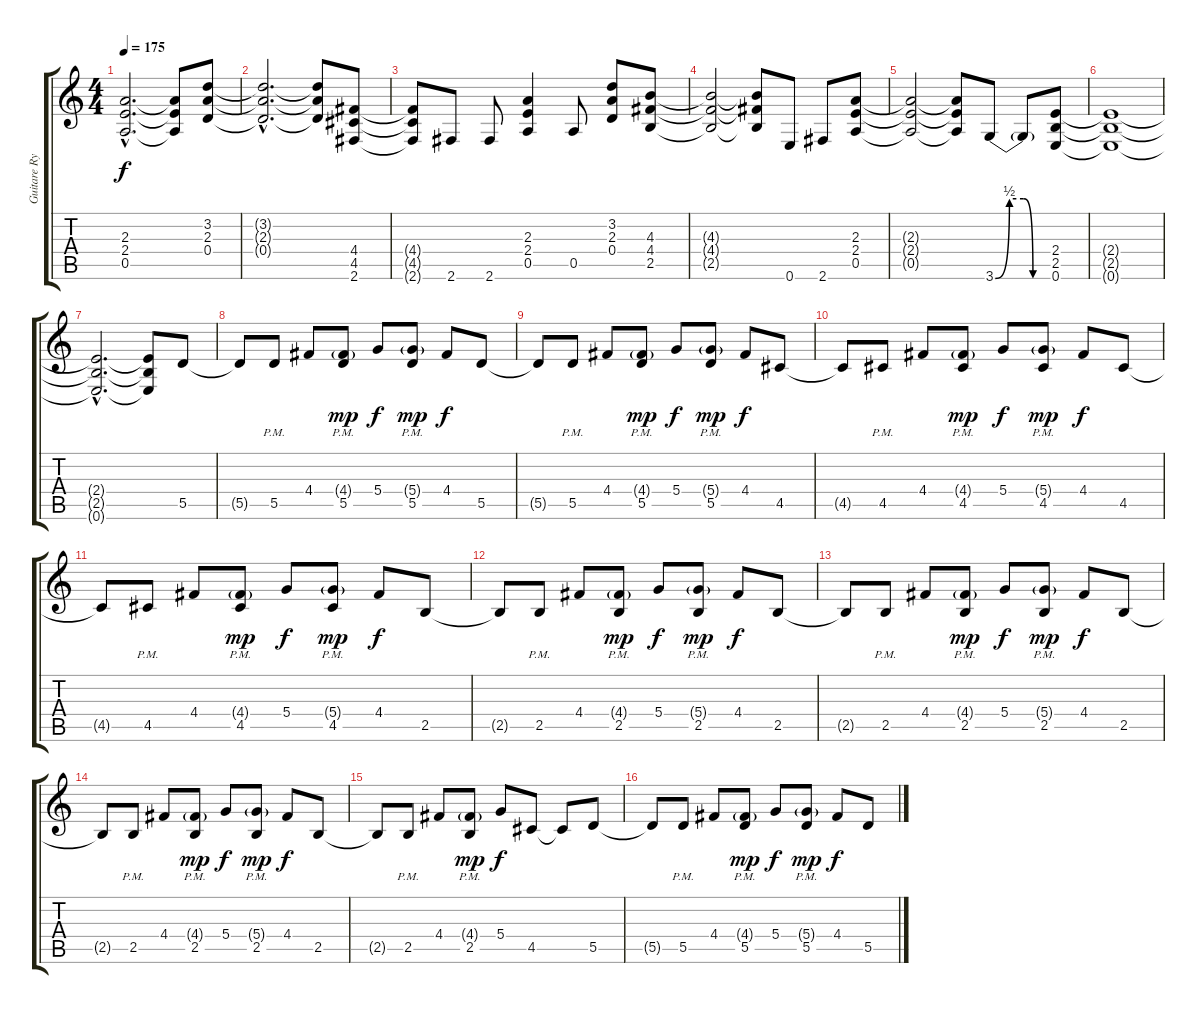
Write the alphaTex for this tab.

\track ("Guitare Rythm 2" "Guitare Ry") {instrument overdrivenguitar}
\staff {score tabs}
\tuning (E4 B3 G3 D3 A2 E2) {hide}
\ts (4 4)
\tempo 175
\clef g2
\ks c
(2.3{hac t} 2.4{hac t} 0.5{hac t}).2{d dy f} (2.3{t} 2.4{t} 0.5{t}).8 (3.2 2.3 0.4).8 |
(3.2{hac t} 2.3{hac t} 0.4{hac t}).2{d} (3.2{t} 2.3{t} 0.4{t}).8 (4.4 4.5 2.6).8 |
(4.4{t} 4.5{t} 2.6{t}).8 2.6.8 2.6.8 (2.3 2.4 0.5).4 0.5.8 (3.2 2.3 0.4).8 (4.3 4.4 2.5).8 |
(4.3{t} 4.4{t} 2.5{t}).2 (4.3{t} 4.4{t} 2.5{t}).8 0.6.8 2.6.8 (2.3 2.4 0.5).8 |
(2.3{t} 2.4{t} 0.5{t}).2 (2.3{t} 2.4{t} 0.5{t}).8 3.6{be (custom 0 0 15 2 30 2 40 0 45 0 60 0)}.8 3.6{t}.8 (2.4 2.5 0.6).8 |
(2.4{t} 2.5{t} 0.6{t}).1 |
(2.4{hac t} 2.5{hac t} 0.6{hac t}).2{d} (2.4{t} 2.5{t} 0.6{t}).8 5.5.8 |
5.5{t}.8 5.5{pm}.8 4.4.8 (4.4{g} 5.5{pm}).8{dy mp} 5.4.8{dy f} (5.4{g} 5.5{pm}).8{dy mp} 4.4.8{dy f} 5.5.8 |
5.5{t}.8 5.5{pm}.8 4.4.8 (4.4{g} 5.5{pm}).8{dy mp} 5.4.8{dy f} (5.4{g} 5.5{pm}).8{dy mp} 4.4.8{dy f} 4.5.8 |
4.5{t}.8 4.5{pm}.8 4.4.8 (4.4{g} 4.5{pm}).8{dy mp} 5.4.8{dy f} (5.4{g} 4.5{pm}).8{dy mp} 4.4.8{dy f} 4.5.8 |
4.5{t}.8 4.5{pm}.8 4.4.8 (4.4{g} 4.5{pm}).8{dy mp} 5.4.8{dy f} (5.4{g} 4.5{pm}).8{dy mp} 4.4.8{dy f} 2.5.8 |
2.5{t}.8 2.5{pm}.8 4.4.8 (4.4{g} 2.5{pm}).8{dy mp} 5.4.8{dy f} (5.4{g} 2.5{pm}).8{dy mp} 4.4.8{dy f} 2.5.8 |
2.5{t}.8 2.5{pm}.8 4.4.8 (4.4{g} 2.5{pm}).8{dy mp} 5.4.8{dy f} (5.4{g} 2.5{pm}).8{dy mp} 4.4.8{dy f} 2.5.8 |
2.5{t}.8 2.5{pm}.8 4.4.8 (4.4{g} 2.5{pm}).8{dy mp} 5.4.8{dy f} (5.4{g} 2.5{pm}).8{dy mp} 4.4.8{dy f} 2.5.8 |
2.5{t}.8 2.5{pm}.8 4.4.8 (4.4{g} 2.5{pm}).8{dy mp} 5.4.8{dy f} 4.5.8 4.5{t}.8 5.5.8 |
5.5{t}.8 5.5{pm}.8 4.4.8 (4.4{g} 5.5{pm}).8{dy mp} 5.4.8{dy f} (5.4{g} 5.5{pm}).8{dy mp} 4.4.8{dy f} 5.5.8
